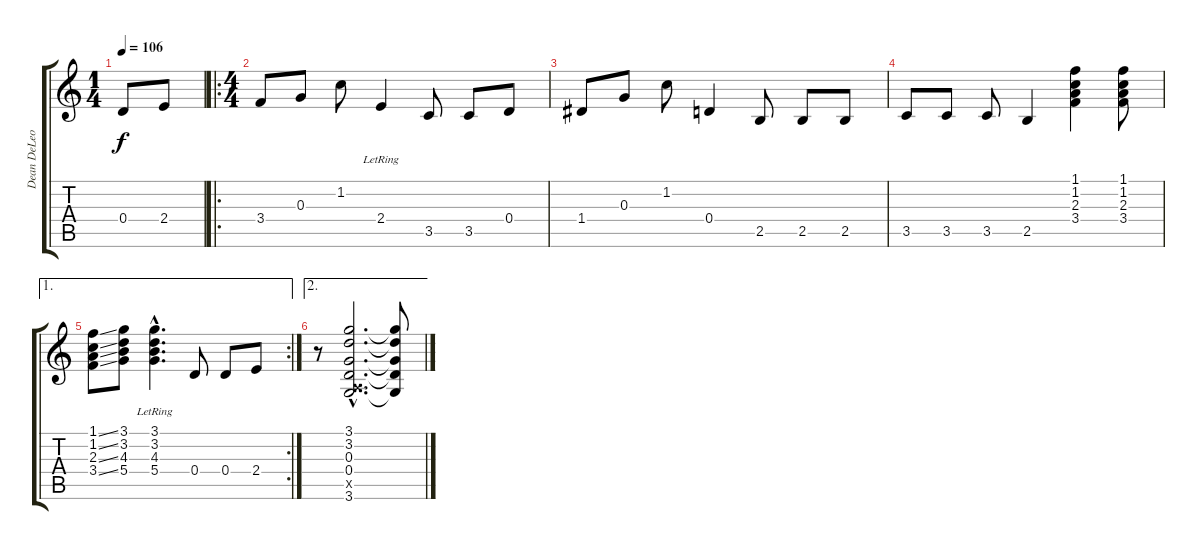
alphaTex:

\track ("Dean DeLeo - Guitar 2" "Dean DeLeo") {instrument acousticguitarsteel}
\staff {score tabs}
\tuning (E4 B3 G3 D3 A2 E2) {hide}
\ts (1 4)
\tempo 106
\clef g2
\ks c
0.4.8{dy f instrument acousticguitarsteel} 2.4.8 |
\ro
\ts (4 4)
3.4.8 0.3.8 1.2.8 2.4{lr}.4 3.5.8 3.5.8 0.4.8 |
1.4.8 0.3.8 1.2.8 0.4.4 2.5.8 2.5.8 2.5.8 |
3.5.8 3.5.8 3.5.8 2.5.4 (1.1 1.2 2.3 3.4).4 (1.1 1.2 2.3 3.4).8 |
\ae 1
\rc 2
(1.1{ss} 1.2{ss} 2.3{ss} 3.4{ss}).8 (3.1 3.2 4.3 5.4).8 (3.1{hac} 3.2{hac} 4.3{hac lr} 5.4{hac lr}).4{d} 0.4.8 0.4.8 2.4.8 |
\ae 2
r.8 (3.1{hac} 3.2{hac} 0.3{hac} 0.4{hac} 0.5{hac x} 3.6{hac}).2{d} (3.1{t} 3.2{t} 0.3{t} 0.4{t} 3.6{t}).8
